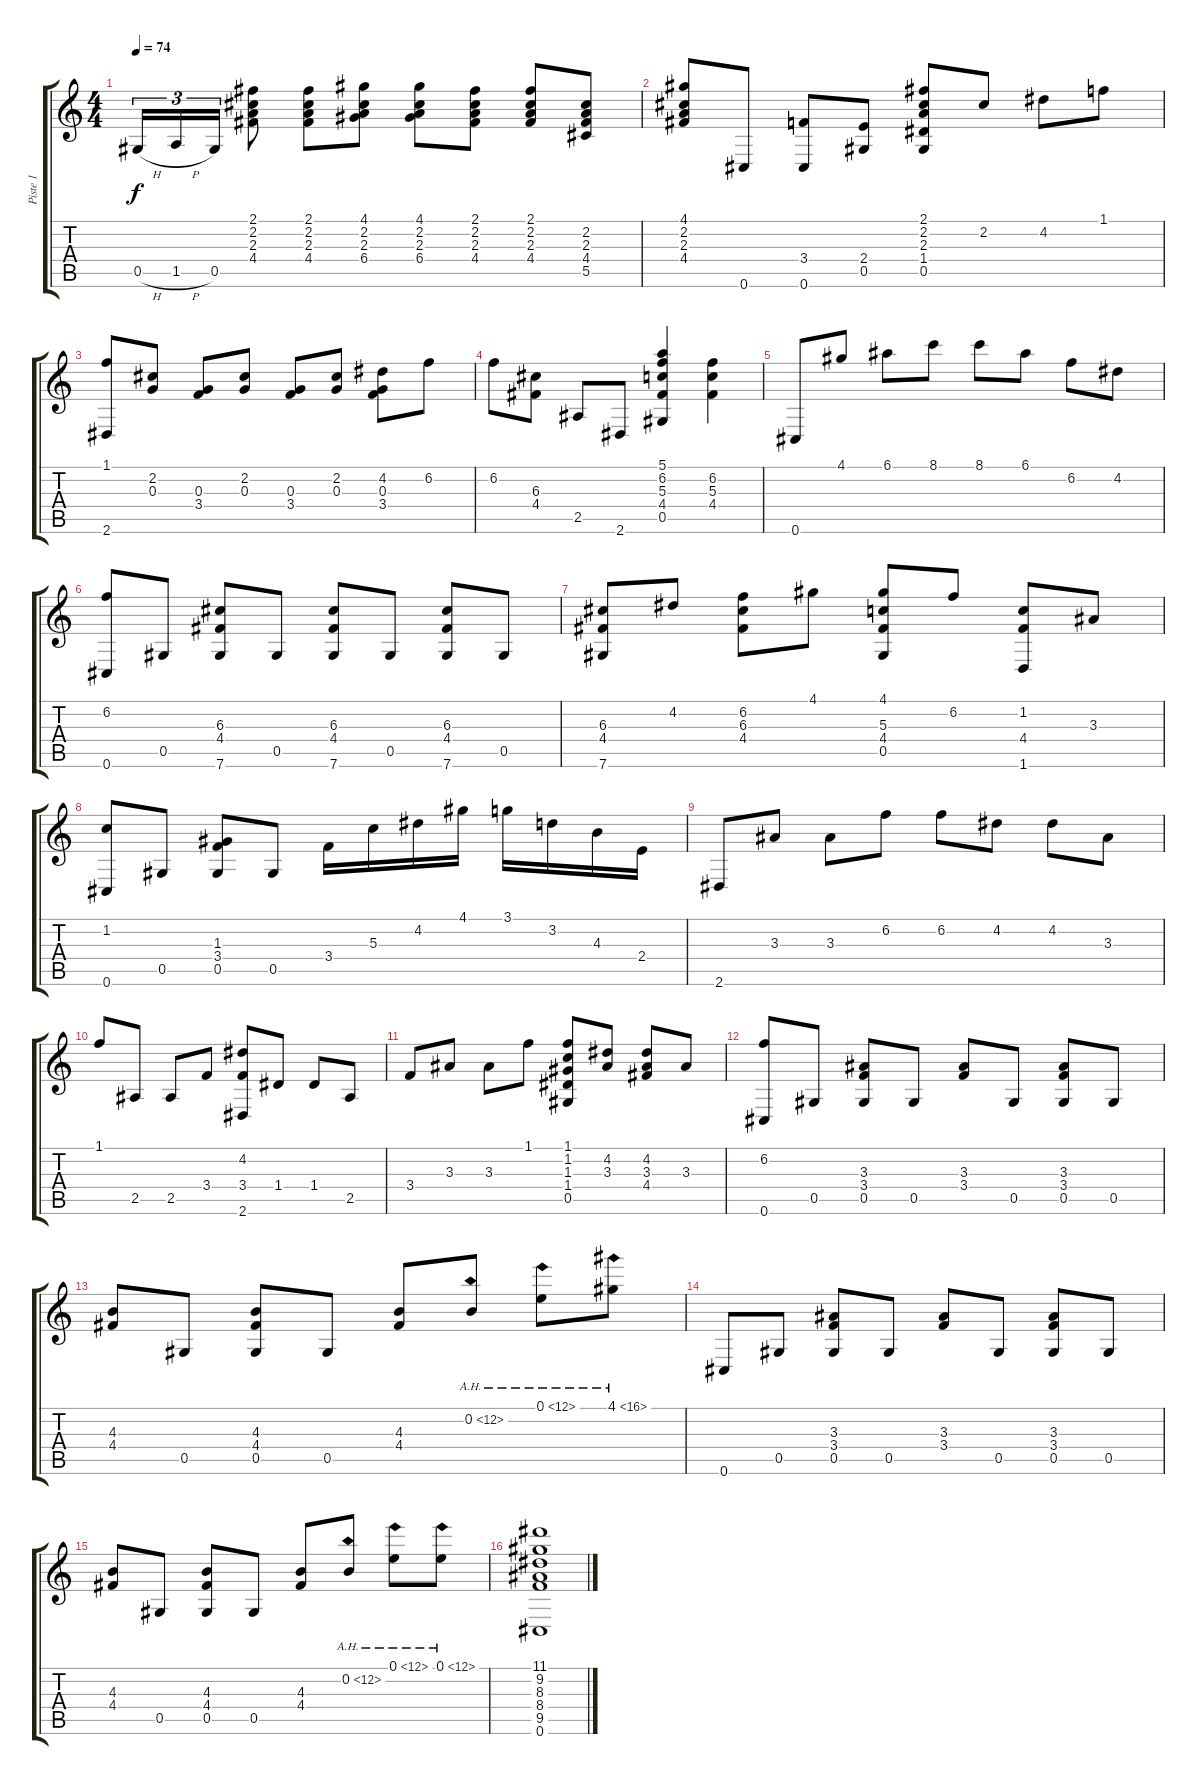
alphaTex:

\track ("Piste 1" "Piste 1") {instrument acousticguitarnylon}
\staff {score tabs}
\tuning (E4 B3 G3 D3 Ab2 Db2) {hide}
\ts (4 4)
\tempo 74
\clef g2
\ks c
0.5{h}.16{tu (3 2) dy f} 1.5{h}.16{tu (3 2)} 0.5.16{tu (3 2)} (2.1 2.2 2.3 4.4).8 (2.1 2.2 2.3 4.4).8 (4.1 2.2 2.3 6.4).8 (4.1 2.2 2.3 6.4).8 (2.1 2.2 2.3 4.4).8 (2.1 2.2 2.3 4.4).8 (2.2 2.3 4.4 5.5).8 |
(4.1 2.2 2.3 4.4).8 0.6.8 (3.4 0.6).8 (2.4 0.5).8 (2.1 2.2 2.3 1.4 0.5).8 2.2.8 4.2.8 1.1.8 |
(1.1 2.6).8 (2.2 0.3).8 (0.3 3.4).8 (2.2 0.3).8 (0.3 3.4).8 (2.2 0.3).8 (4.2 0.3 3.4).8 6.2.8 |
6.2.8 (6.3 4.4).8 2.5.8 2.6.8 (5.1 6.2 5.3 4.4 0.5).4 (6.2 5.3 4.4).4 |
0.6.8 4.1.8 6.1.8 8.1.8 8.1.8 6.1.8 6.2.8 4.2.8 |
(6.2 0.6).8 0.5.8 (6.3 4.4 7.6).8 0.5.8 (6.3 4.4 7.6).8 0.5.8 (6.3 4.4 7.6).8 0.5.8 |
(6.3 4.4 7.6).8 4.2.8 (6.2 6.3 4.4).8 4.1.8 (4.1 5.3 4.4 0.5).8 6.2.8 (1.2 4.4 1.6).8 3.3.8 |
(1.2 0.6).8 0.5.8 (1.3 3.4 0.5).8 0.5.8 3.4.16 5.3.16 4.2.16 4.1.16 3.1.16 3.2.16 4.3.16 2.4.16 |
2.6.8 3.3.8 3.3.8 6.2.8 6.2.8 4.2.8 4.2.8 3.3.8 |
1.1.8 2.5.8 2.5.8 3.4.8 (4.2 3.4 2.6).8 1.4.8 1.4.8 2.5.8 |
3.4.8 3.3.8 3.3.8 1.1.8 (1.1 1.2 1.3 1.4 0.5).8 (4.2 3.3).8 (4.2 3.3 4.4).8 3.3.8 |
(6.2 0.6).8 0.5.8 (3.3 3.4 0.5).8 0.5.8 (3.3 3.4).8 0.5.8 (3.3 3.4 0.5).8 0.5.8 |
(4.3 4.4).8 0.5.8 (4.3 4.4 0.5).8 0.5.8 (4.3 4.4).8 0.2{ah 12}.8 0.1{ah 12}.8 4.1{ah 12}.8 |
0.6.8 0.5.8 (3.3 3.4 0.5).8 0.5.8 (3.3 3.4).8 0.5.8 (3.3 3.4 0.5).8 0.5.8 |
(4.3 4.4).8 0.5.8 (4.3 4.4 0.5).8 0.5.8 (4.3 4.4).8 0.2{ah 12}.8 0.1{ah 12}.8 0.1{ah 12}.8 |
(11.1 9.2 8.3 8.4 9.5 0.6).1
